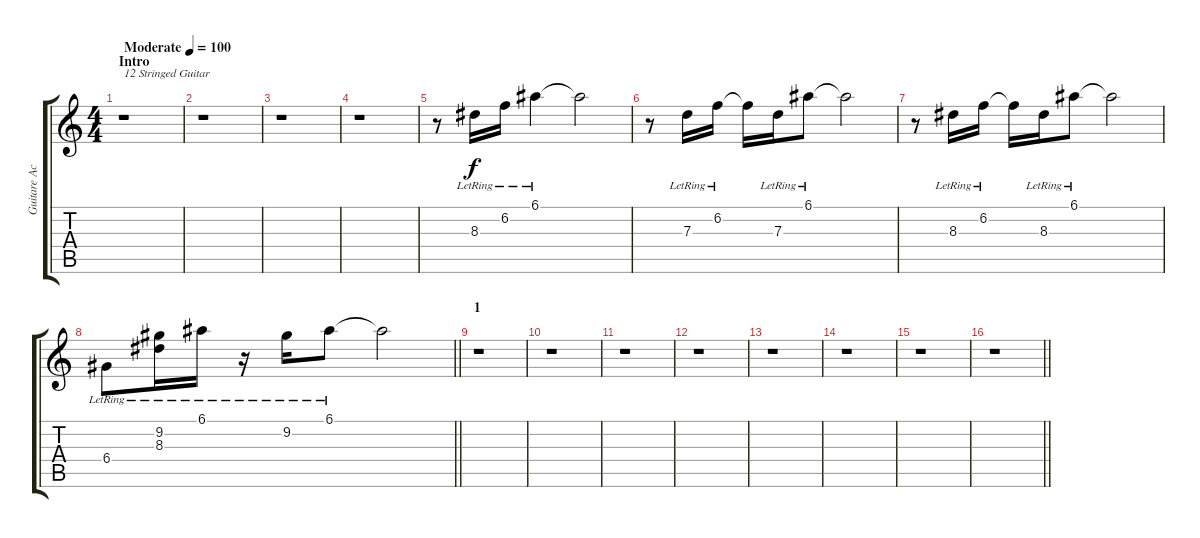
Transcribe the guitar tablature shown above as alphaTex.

\track ("Guitare Ac." "Guitare Ac") {instrument acousticguitarsteel}
\staff {score tabs}
\tuning (E4 B3 G3 D3 A2 E2) {hide}
\ts (4 4)
\section ("" "Intro")
\tempo (100 "Moderate")
\clef g2
\ks c
r.1{txt "12 Stringed Guitar" dy f instrument acousticguitarsteel} |
r.1 |
r.1 |
r.1 |
r.8 8.3{lr}.16 6.2{lr}.16 6.1{lr}.4 6.1{t}.2 |
r.8 7.3{lr}.16 6.2{lr}.16 6.2{t}.16 7.3{lr}.16 6.1{lr}.8 6.1{t}.2 |
r.8 8.3{lr}.16 6.2{lr}.16 6.2{t}.16 8.3{lr}.16 6.1{lr}.8 6.1{t}.2 |
\barLineRight lightlight
6.4{lr}.8 (9.2{lr} 8.3{lr}).16 6.1{lr}.16 r.16 9.2{lr}.16 6.1{lr}.8 6.1{t}.2 |
\section ("" "1")
r.1 |
r.1 |
r.1 |
r.1 |
r.1 |
r.1 |
r.1 |
\barLineRight lightlight
r.1
